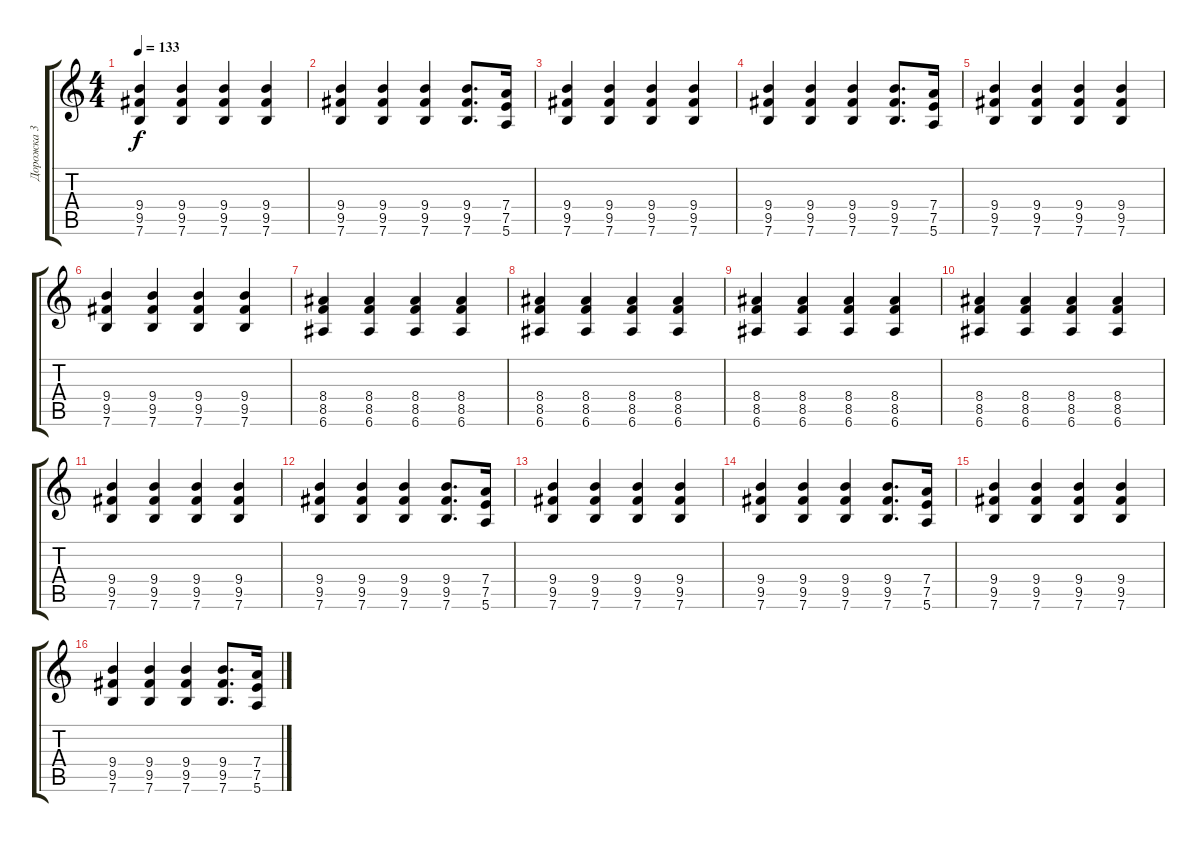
\track ("Дорожка 3" "Дорожка 3") {instrument overdrivenguitar}
\staff {score tabs}
\tuning (E4 B3 G3 D3 A2 E2) {hide}
\ts (4 4)
\tempo 133
\clef g2
\ks c
(9.4 9.5 7.6).4{dy f} (9.4 9.5 7.6).4 (9.4 9.5 7.6).4 (9.4 9.5 7.6).4 |
(9.4 9.5 7.6).4 (9.4 9.5 7.6).4 (9.4 9.5 7.6).4 (9.4 9.5 7.6).8{d} (7.4 7.5 5.6).16 |
(9.4 9.5 7.6).4 (9.4 9.5 7.6).4 (9.4 9.5 7.6).4 (9.4 9.5 7.6).4 |
(9.4 9.5 7.6).4 (9.4 9.5 7.6).4 (9.4 9.5 7.6).4 (9.4 9.5 7.6).8{d} (7.4 7.5 5.6).16 |
(9.4 9.5 7.6).4 (9.4 9.5 7.6).4 (9.4 9.5 7.6).4 (9.4 9.5 7.6).4 |
(9.4 9.5 7.6).4 (9.4 9.5 7.6).4 (9.4 9.5 7.6).4 (9.4 9.5 7.6).4 |
(8.4 8.5 6.6).4 (8.4 8.5 6.6).4 (8.4 8.5 6.6).4 (8.4 8.5 6.6).4 |
(8.4 8.5 6.6).4 (8.4 8.5 6.6).4 (8.4 8.5 6.6).4 (8.4 8.5 6.6).4 |
(8.4 8.5 6.6).4 (8.4 8.5 6.6).4 (8.4 8.5 6.6).4 (8.4 8.5 6.6).4 |
(8.4 8.5 6.6).4 (8.4 8.5 6.6).4 (8.4 8.5 6.6).4 (8.4 8.5 6.6).4 |
(9.4 9.5 7.6).4 (9.4 9.5 7.6).4 (9.4 9.5 7.6).4 (9.4 9.5 7.6).4 |
(9.4 9.5 7.6).4 (9.4 9.5 7.6).4 (9.4 9.5 7.6).4 (9.4 9.5 7.6).8{d} (7.4 7.5 5.6).16 |
(9.4 9.5 7.6).4 (9.4 9.5 7.6).4 (9.4 9.5 7.6).4 (9.4 9.5 7.6).4 |
(9.4 9.5 7.6).4 (9.4 9.5 7.6).4 (9.4 9.5 7.6).4 (9.4 9.5 7.6).8{d} (7.4 7.5 5.6).16 |
(9.4 9.5 7.6).4 (9.4 9.5 7.6).4 (9.4 9.5 7.6).4 (9.4 9.5 7.6).4 |
(9.4 9.5 7.6).4 (9.4 9.5 7.6).4 (9.4 9.5 7.6).4 (9.4 9.5 7.6).8{d} (7.4 7.5 5.6).16
